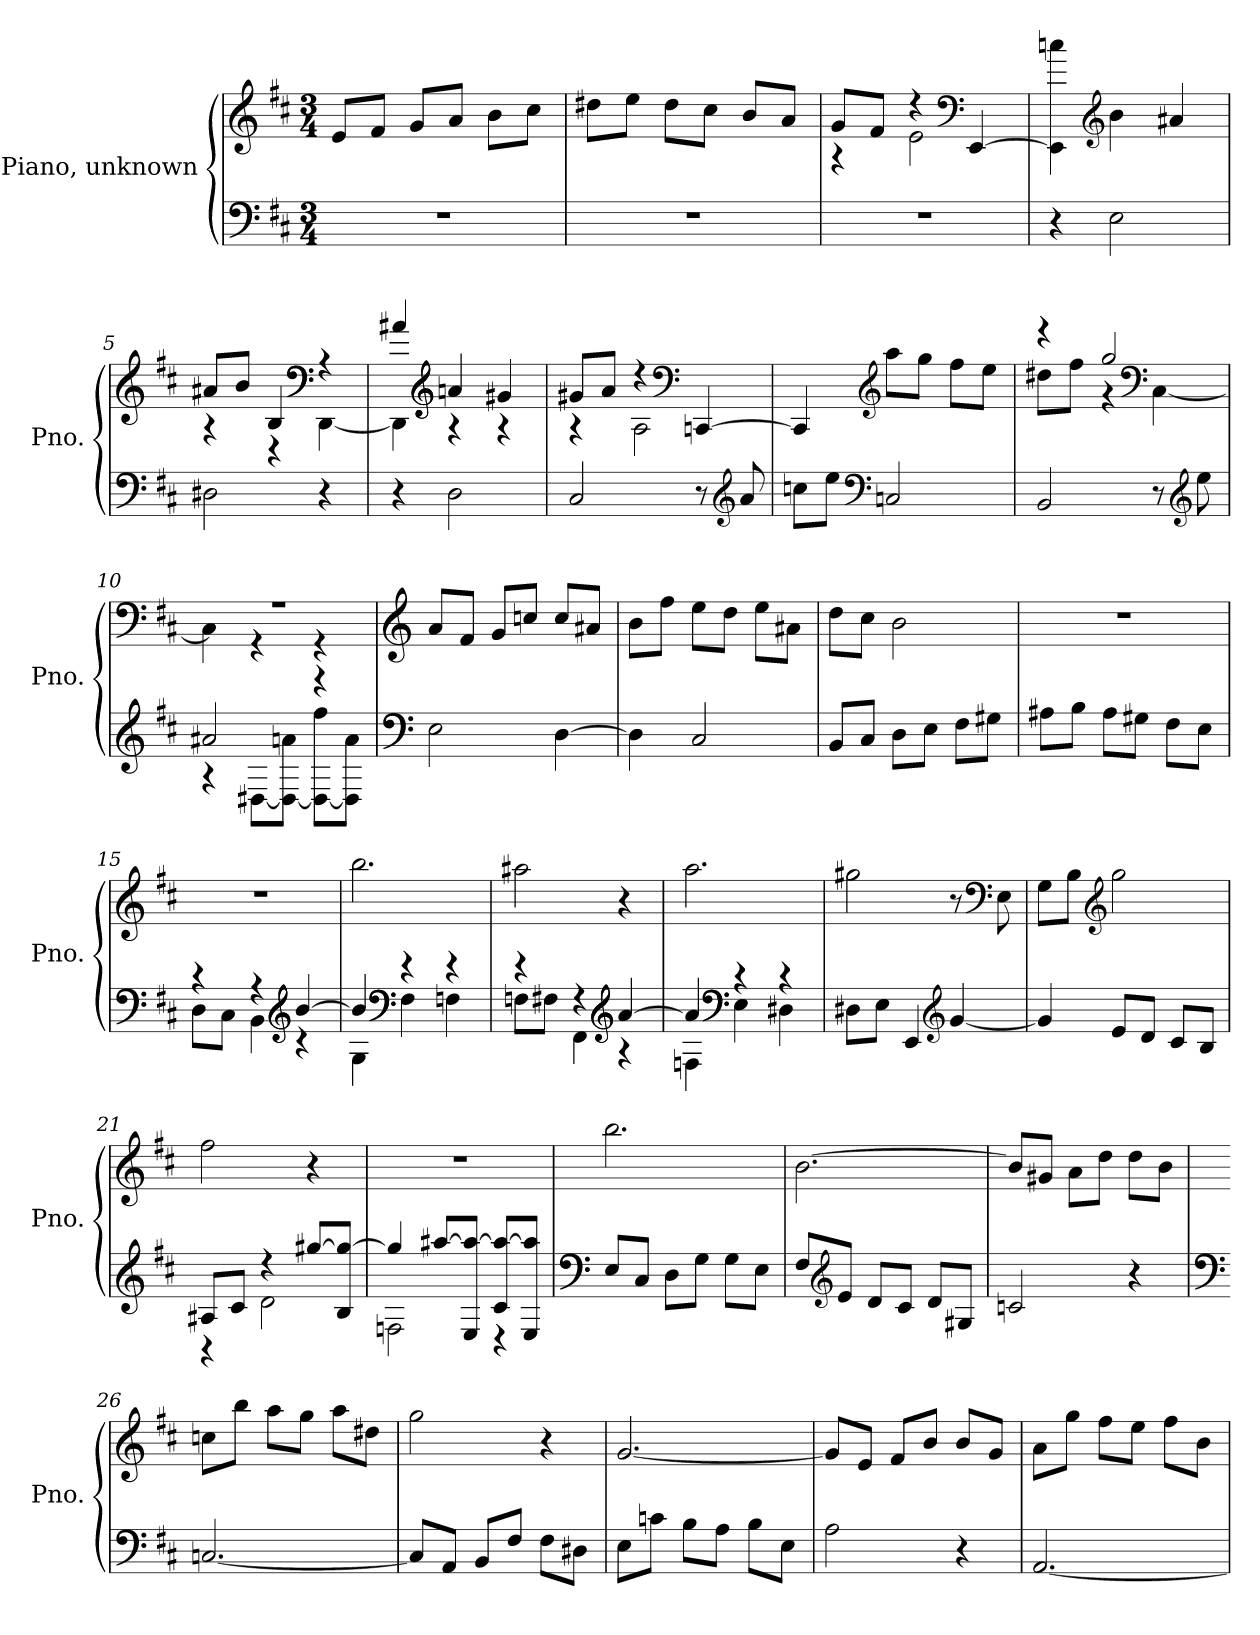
**kern	**kern
*part1	*part1
*staff2	*staff1
*I"Piano, unknown	*
*I'Pno.	*
*clefF4	*clefG2
*k[f#c#]	*k[f#c#]
*M3/4	*M3/4
*MM144	*MM144
=1	=1
2.r	8e/L
.	8f#/J
.	8g/L
.	8a/J
.	8b\L
.	8cc#\J
=2	=2
2.r	8dd#X\L
.	8ee\J
.	8dd#\L
.	8cc#\J
.	8b/L
.	8a/J
=3	=3
*	*^
2.r	8g/L	4r
.	8f#/J	.
.	4r	2e\
*	*clefF4	*
.	[4EE/	.
*	*v	*v
=4	=4
4r	4EE\] 4ccn\
*	*clefG2
2E\	4b\
.	4a#X/
=5	=5
*	*^
2D#X\	8a#X/L	4r
.	8b/J	.
.	4B/	4r
*	*clefF4	*
4r	4r	[4DD\
=6	=6	=6
4r	4a#X/	4DD\]
*	*clefG2	*
2D\	4an/	4r
.	4g#X/	4r
!!LO:LB:g=z	!!
=7	=7	=7
2C#/	8g#X/L	4r
.	8a/J	.
.	4r	2A\
*	*clefF4	*
8r	[4CCn/	.
*clefG2	*	*
8a/	.	.
*	*v	*v
=8	=8
8ccn\L	4CC/]
8ee\J	.
*clefF4	*clefG2
2Cn/	8aa\L
.	8gg\J
.	8ff#\L
.	8ee\J
=9	=9
*	*^
2BB/	4r	8dd#X\L
.	.	8ff#\J
.	2gg/	4r
*	*clefF4	*
8r	.	[4C#\
*clefG2	*	*
8ee\	.	.
=10	=10	=10
*^	*	*
2a#X/	4r	2.r	4C#\]
.	[8D#X\L	.	4r
.	8D#\_ 8an\J	.	.
4r	8D#\_ 8ff#\L	.	4r
.	8D#\] 8a\J	.	.
*v	*v	*	*
*	*v	*v
!!LO:LB:g=z
=11	=11
*clefF4	*clefG2
2E\	8a/L
.	8f#/J
.	8g/L
.	8ccn/J
[4D\	8cc/L
.	8a#X/J
=12	=12
4D\]	8b\L
.	8ff#\J
2C#/	8ee\L
.	8dd\J
.	8ee\L
.	8a#X\J
=13	=13
8BB/L	8dd\L
8C#/J	8cc#\J
8D\L	2b\
8E\J	.
8F#\L	.
8G#X\J	.
=14	=14
8A#X\L	2.r
8B\J	.
8A#\L	.
8G#X\J	.
8F#\L	.
8E\J	.
=15	=15
*^	*
4r	8D\L	2.r
.	8C#\J	.
4r	4BB\	.
*clefG2	*	*
[4b/	4r	.
=16	=16	=16
4b/]	4G\	2.bb\
*clefF4	*	*
4r	4F#\	.
4r	4Fn\	.
!!LO:LB:g=z
=17	=17	=17
4r	8Fn\L	2aa#X\
.	8F#X\J	.
4r	4FF#\	.
*clefG2	*	*
[4a/	4r	4r
=18	=18	=18
4a/]	4Fn\	2.aa\
*clefF4	*	*
4r	4E\	.
4r	4D#X\	.
*v	*v	*
=19	=19
8D#X\L	2gg#X\
8E\J	.
4EE/	.
*clefG2	*
[4g/	8r
*	*clefF4
.	8E\
=20	=20
4g/]	8G\L
.	8B\J
*	*clefG2
8e/L	2gg\
8d/J	.
8c#/L	.
8B/J	.
=21	=21
*^	*
8A#X/L	4r	2ff#\
8c#/J	.	.
4r	2d\	.
[8gg#X/L	.	4r
8B/ 8gg#/_J	.	.
!!LO:LB:g=z
=22	=22	=22
4gg#/]	2Fn\	2.r
[8aa#X/L	.	.
8E/ 8aa#/_J	.	.
8c#/ 8aa#/_L	4r	.
8E/ 8aa#/]J	.	.
*v	*v	*
=23	=23
*clefF4	*
8E/L	2.bb\
8C#/J	.
8D\L	.
8G\J	.
8G\L	.
8E\J	.
=24	=24
8F#/L	[2.b\
*clefG2	*
8e/J	.
8d/L	.
8c#/J	.
8d/L	.
8G#X/J	.
=25	=25
2cn/	8b/L]
.	8g#X/J
.	8a\L
.	8dd\J
4r	8dd\L
.	8b\J
=26	=26
*clefF4	*
[2.Cn/	8ccn\L
.	8bb\J
.	8aa\L
.	8gg\J
.	8aa\L
.	8dd#X\J
!!LO:LB:g=z
=27	=27
8C/L]	2gg\
8AA/J	.
8BB/L	.
8F#/J	.
8F#\L	4r
8D#X\J	.
=28	=28
8E\L	[2.g/
8cn\J	.
8B\L	.
8A\J	.
8B\L	.
8E\J	.
=29	=29
2A\	8g/L]
.	8e/J
.	8f#/L
.	8b/J
4r	8b/L
.	8g/J
=30	=30
[2.AA/	8a\L
.	8gg\J
.	8ff#\L
.	8ee\J
.	8ff#\L
.	8b\J
=	=
*-	*-
